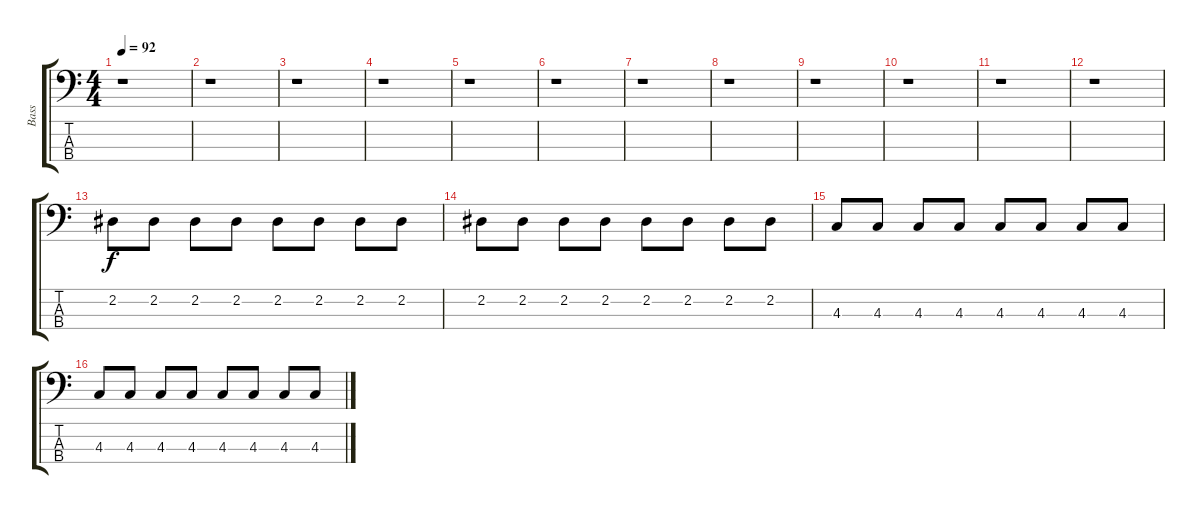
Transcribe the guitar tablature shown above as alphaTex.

\track ("Bass" "Bass") {instrument electricbassfinger}
\staff {score tabs}
\tuning (Gb2 Db2 Ab1 Eb1) {hide}
\ts (4 4)
\tempo 92
\clef f4
\ks c
r.1{dy f instrument electricbassfinger} |
r.1 |
r.1 |
r.1 |
r.1 |
r.1 |
r.1 |
r.1 |
r.1 |
r.1 |
r.1 |
r.1 |
2.2.8 2.2.8 2.2.8 2.2.8 2.2.8 2.2.8 2.2.8 2.2.8 |
2.2.8 2.2.8 2.2.8 2.2.8 2.2.8 2.2.8 2.2.8 2.2.8 |
4.3.8 4.3.8 4.3.8 4.3.8 4.3.8 4.3.8 4.3.8 4.3.8 |
4.3.8 4.3.8 4.3.8 4.3.8 4.3.8 4.3.8 4.3.8 4.3.8
